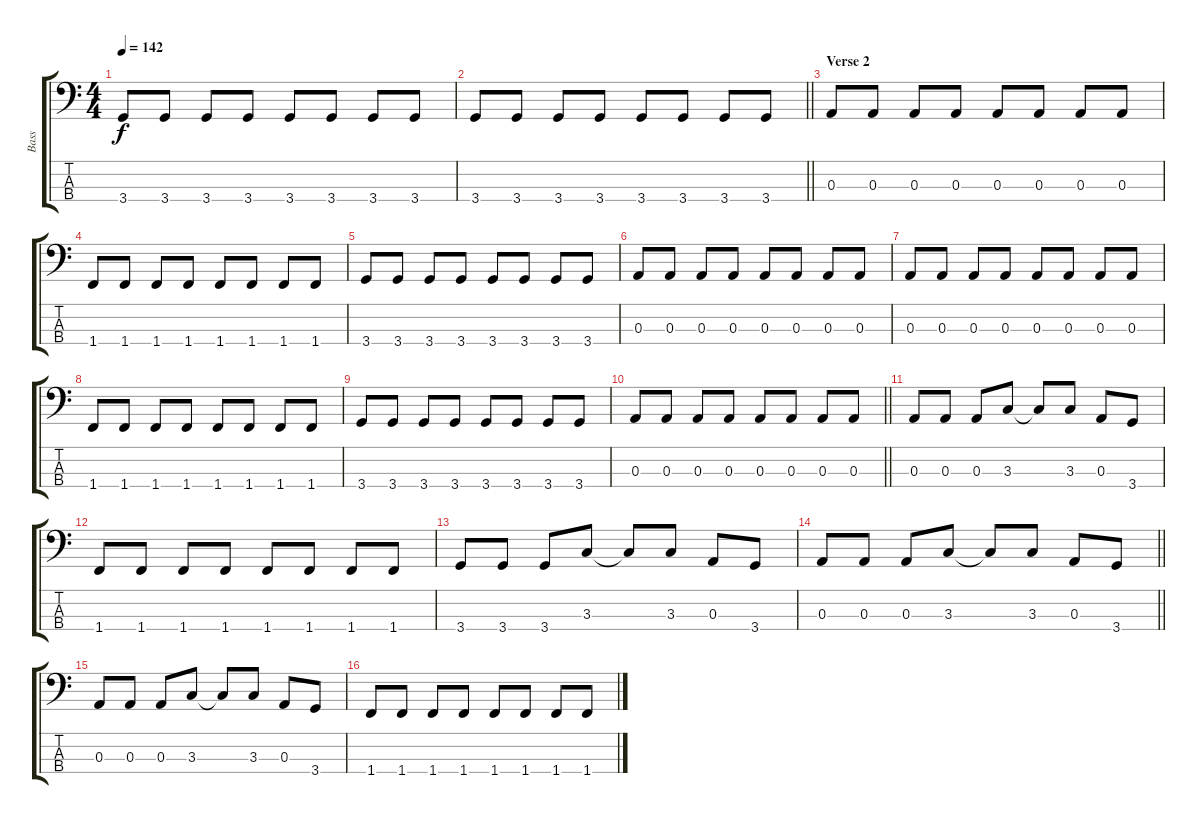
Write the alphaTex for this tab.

\track ("Bass" "Bass") {instrument electricbassfinger}
\staff {score tabs}
\tuning (G2 D2 A1 E1) {hide}
\ts (4 4)
\tempo 142
\clef f4
\ks c
3.4.8{dy f} 3.4.8 3.4.8 3.4.8 3.4.8 3.4.8 3.4.8 3.4.8 |
\barLineRight lightlight
3.4.8 3.4.8 3.4.8 3.4.8 3.4.8 3.4.8 3.4.8 3.4.8 |
\section ("" "Verse 2")
0.3.8 0.3.8 0.3.8 0.3.8 0.3.8 0.3.8 0.3.8 0.3.8 |
1.4.8 1.4.8 1.4.8 1.4.8 1.4.8 1.4.8 1.4.8 1.4.8 |
3.4.8 3.4.8 3.4.8 3.4.8 3.4.8 3.4.8 3.4.8 3.4.8 |
0.3.8 0.3.8 0.3.8 0.3.8 0.3.8 0.3.8 0.3.8 0.3.8 |
0.3.8 0.3.8 0.3.8 0.3.8 0.3.8 0.3.8 0.3.8 0.3.8 |
1.4.8 1.4.8 1.4.8 1.4.8 1.4.8 1.4.8 1.4.8 1.4.8 |
3.4.8 3.4.8 3.4.8 3.4.8 3.4.8 3.4.8 3.4.8 3.4.8 |
\barLineRight lightlight
0.3.8 0.3.8 0.3.8 0.3.8 0.3.8 0.3.8 0.3.8 0.3.8 |
0.3.8 0.3.8 0.3.8 3.3.8 3.3{t}.8 3.3.8 0.3.8 3.4.8 |
1.4.8 1.4.8 1.4.8 1.4.8 1.4.8 1.4.8 1.4.8 1.4.8 |
3.4.8 3.4.8 3.4.8 3.3.8 3.3{t}.8 3.3.8 0.3.8 3.4.8 |
\barLineRight lightlight
0.3.8 0.3.8 0.3.8 3.3.8 3.3{t}.8 3.3.8 0.3.8 3.4.8 |
0.3.8 0.3.8 0.3.8 3.3.8 3.3{t}.8 3.3.8 0.3.8 3.4.8 |
1.4.8 1.4.8 1.4.8 1.4.8 1.4.8 1.4.8 1.4.8 1.4.8
